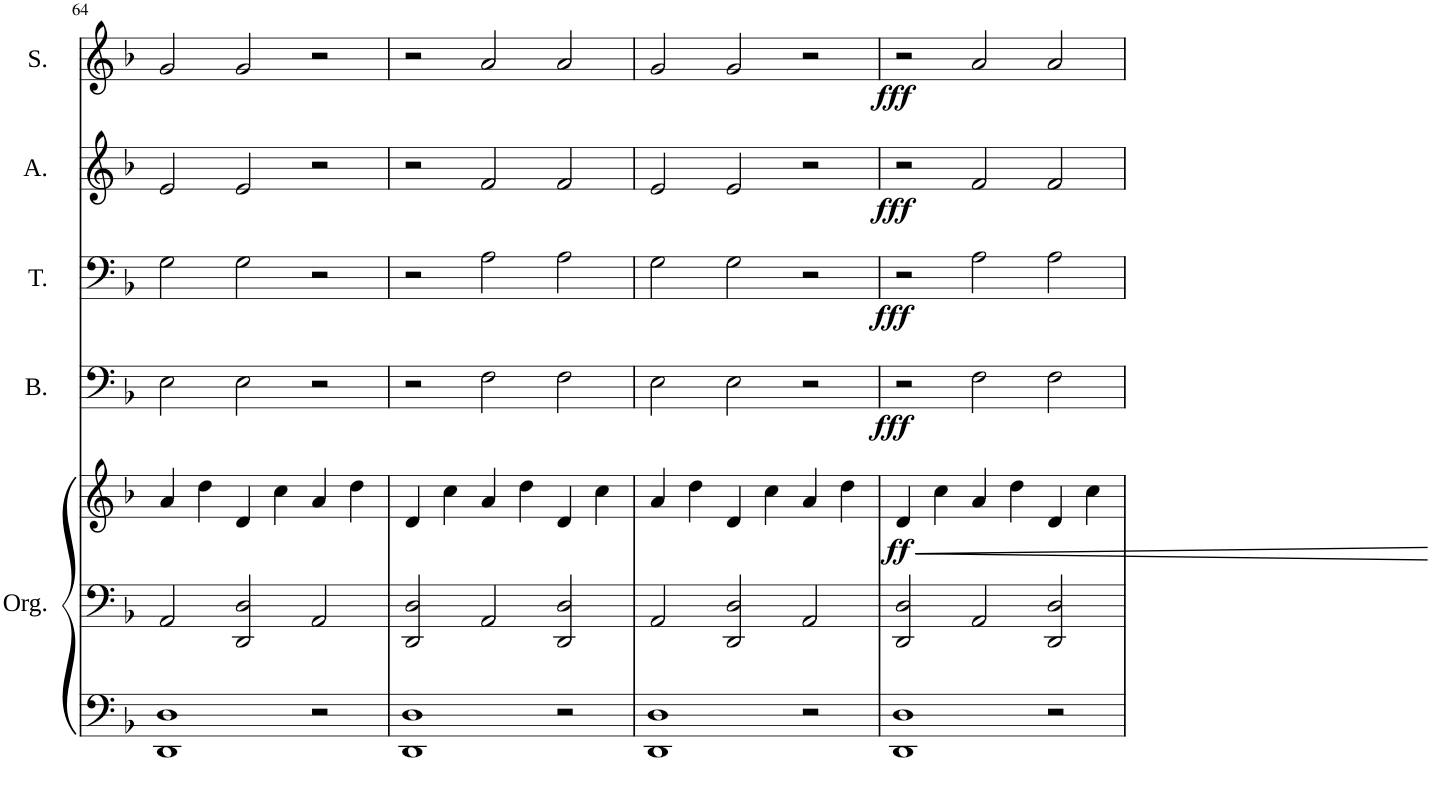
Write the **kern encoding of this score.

**kern	**kern	**kern	**dynam	**kern	**dynam	**kern	**dynam	**kern	**dynam	**kern	**dynam
*part5	*part5	*part5	*part5	*part4	*part4	*part3	*part3	*part2	*part2	*part1	*part1
*staff7	*staff6	*staff5	*staff5/6/7	*staff4	*staff4	*staff3	*staff3	*staff2	*staff2	*staff1	*staff1
*I"Organ	*	*	*	*I"Bass	*	*I"Tenor	*	*I"Alto	*	*I"Soprano	*
*I'Org.	*	*	*	*I'B.	*	*I'T.	*	*I'A.	*	*I'S.	*
!!LO:PB:g=z
*clefF4	*clefF4	*clefG2	*	*clefF4	*	*clefF4	*	*clefG2	*	*clefG2	*
*k[b-]	*k[b-]	*k[b-]	*	*k[b-]	*	*k[b-]	*	*k[b-]	*	*k[b-]	*
*M6/4	*M6/4	*M6/4	*	*M6/4	*	*M6/4	*	*M6/4	*	*M6/4	*
=64	=64	=64	=64	=64	=64	=64	=64	=64	=64	=64	=64
1DD 1D	2AA/	4a/	.	2E\	.	2G\	.	2e/	.	2g/	.
.	.	4dd\	.	.	.	.	.	.	.	.	.
.	2DD/ 2D/	4d/	.	2E\	.	2G\	.	2e/	.	2g/	.
.	.	4cc\	.	.	.	.	.	.	.	.	.
2r	2AA/	4a/	.	2r	.	2r	.	2r	.	2r	.
.	.	4dd\	.	.	.	.	.	.	.	.	.
=65	=65	=65	=65	=65	=65	=65	=65	=65	=65	=65	=65
1DD 1D	2DD/ 2D/	4d/	.	2r	.	2r	.	2r	.	2r	.
.	.	4cc\	.	.	.	.	.	.	.	.	.
.	2AA/	4a/	.	2F\	.	2A\	.	2f/	.	2a/	.
.	.	4dd\	.	.	.	.	.	.	.	.	.
2r	2DD/ 2D/	4d/	.	2F\	.	2A\	.	2f/	.	2a/	.
.	.	4cc\	.	.	.	.	.	.	.	.	.
=66	=66	=66	=66	=66	=66	=66	=66	=66	=66	=66	=66
1DD 1D	2AA/	4a/	.	2E\	.	2G\	.	2e/	.	2g/	.
.	.	4dd\	.	.	.	.	.	.	.	.	.
.	2DD/ 2D/	4d/	.	2E\	.	2G\	.	2e/	.	2g/	.
.	.	4cc\	.	.	.	.	.	.	.	.	.
2r	2AA/	4a/	.	2r	.	2r	.	2r	.	2r	.
.	.	4dd\	.	.	.	.	.	.	.	.	.
=67	=67	=67	=67	=67	=67	=67	=67	=67	=67	=67	=67
!	!	!	!LO:HP:b	!	!	!	!	!	!	!	!
!	!	!	!LO:DY:n=1:b	!	!LO:DY:b	!	!LO:DY:b	!	!LO:DY:b	!	!LO:DY:b
1DD 1D	2DD/ 2D/	4d/	< ff	2r	fff	2r	fff	2r	fff	2r	fff
.	.	4cc\	.	.	.	.	.	.	.	.	.
.	2AA/	4a/	.	2F\	.	2A\	.	2f/	.	2a/	.
.	.	4dd\	.	.	.	.	.	.	.	.	.
2r	2DD/ 2D/	4d/	.	2F\	.	2A\	.	2f/	.	2a/	.
.	.	4cc\	.	.	.	.	.	.	.	.	.
.	.	.	[	.	.	.	.	.	.	.	.
=	=	=	=	=	=	=	=	=	=	=	=
*-	*-	*-	*-	*-	*-	*-	*-	*-	*-	*-	*-
